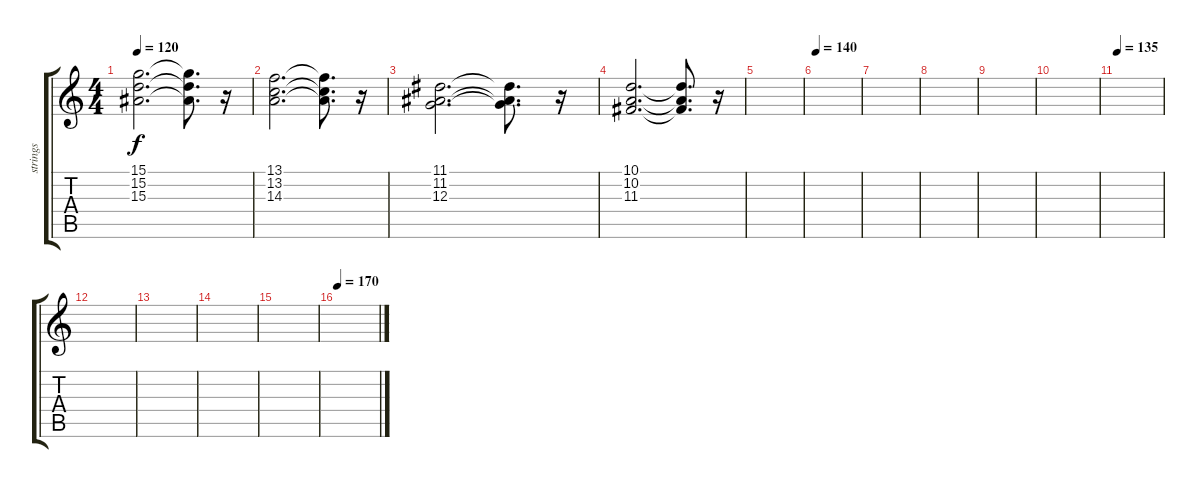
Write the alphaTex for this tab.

\track ("strings" "strings") {instrument stringensemble1}
\staff {score tabs}
\tuning (E4 B3 G3 D3 A2 E2) {hide}
\ts (4 4)
\tempo 120
\tempo 155
\tempo 120
\clef g2
\ks c
(15.1 15.2 15.3).2{d dy f instrument stringensemble1} (15.1{t} 15.2{t} 15.3{t}).8{d} r.16 |
(13.1 13.2 14.3).2{d} (13.1{t} 13.2{t} 14.3{t}).8{d} r.16 |
(11.1 11.2 12.3).2{d} (11.1{t} 11.2{t} 12.3{t}).8{d} r.16 |
(10.1 10.2 11.3).2{d} (10.1{t} 10.2{t} 11.3{t}).8{d} r.16 |
|
\tempo 140
|
|
|
|
|
\tempo 135
|
|
|
|
|
\tempo 170
